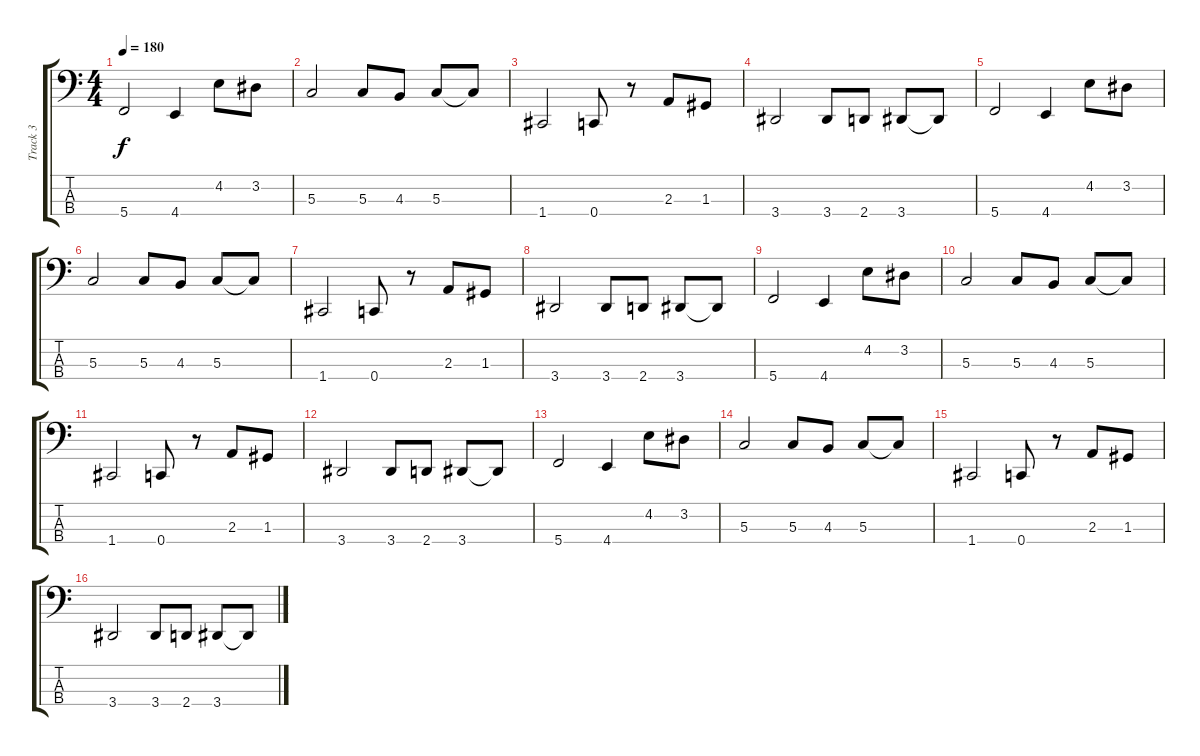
\track ("Track 3" "Track 3") {instrument slapbass1}
\staff {score tabs}
\tuning (F2 C2 G1 C1) {hide}
\ts (4 4)
\tempo 180
\clef f4
\ks c
5.4.2{dy f} 4.4.4 4.2.8 3.2.8 |
5.3.2 5.3.8 4.3.8 5.3.8 5.3{t}.8 |
1.4.2 0.4.8 r.8 2.3.8 1.3.8 |
3.4.2 3.4.8 2.4.8 3.4.8 3.4{t}.8 |
5.4.2 4.4.4 4.2.8 3.2.8 |
5.3.2 5.3.8 4.3.8 5.3.8 5.3{t}.8 |
1.4.2 0.4.8 r.8 2.3.8 1.3.8 |
3.4.2 3.4.8 2.4.8 3.4.8 3.4{t}.8 |
5.4.2 4.4.4 4.2.8 3.2.8 |
5.3.2 5.3.8 4.3.8 5.3.8 5.3{t}.8 |
1.4.2 0.4.8 r.8 2.3.8 1.3.8 |
3.4.2 3.4.8 2.4.8 3.4.8 3.4{t}.8 |
5.4.2 4.4.4 4.2.8 3.2.8 |
5.3.2 5.3.8 4.3.8 5.3.8 5.3{t}.8 |
1.4.2 0.4.8 r.8 2.3.8 1.3.8 |
3.4.2 3.4.8 2.4.8 3.4.8 3.4{t}.8
